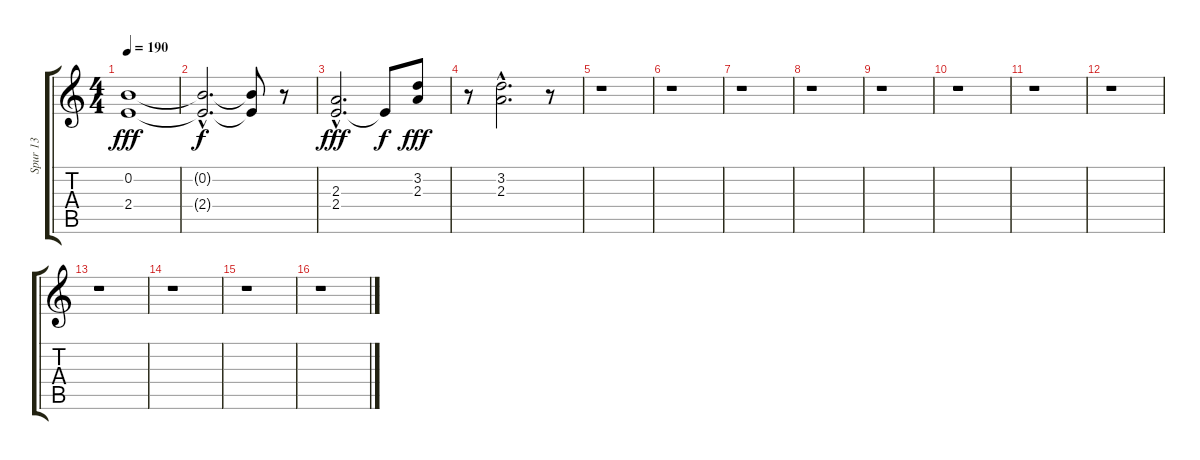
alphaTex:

\track ("Spur 13" "Spur 13") {instrument distortionguitar}
\staff {score tabs}
\tuning (E4 B3 G3 D3 A2 E2) {hide}
\ts (4 4)
\tempo 190
\clef g2
\ks c
(0.2 2.4).1{dy fff} |
(0.2{hac t} 2.4{hac t}).2{d dy f} (0.2{t} 2.4{t}).8 r.8 |
(2.3{hac} 2.4{hac}).2{d dy fff} 2.4{t}.8{dy f} (3.2 2.3).8{dy fff} |
r.8 (3.2 2.3{hac}).2{d} r.8 |
r.1 |
r.1 |
r.1 |
r.1 |
r.1 |
r.1 |
r.1 |
r.1 |
r.1 |
r.1 |
r.1 |
r.1
